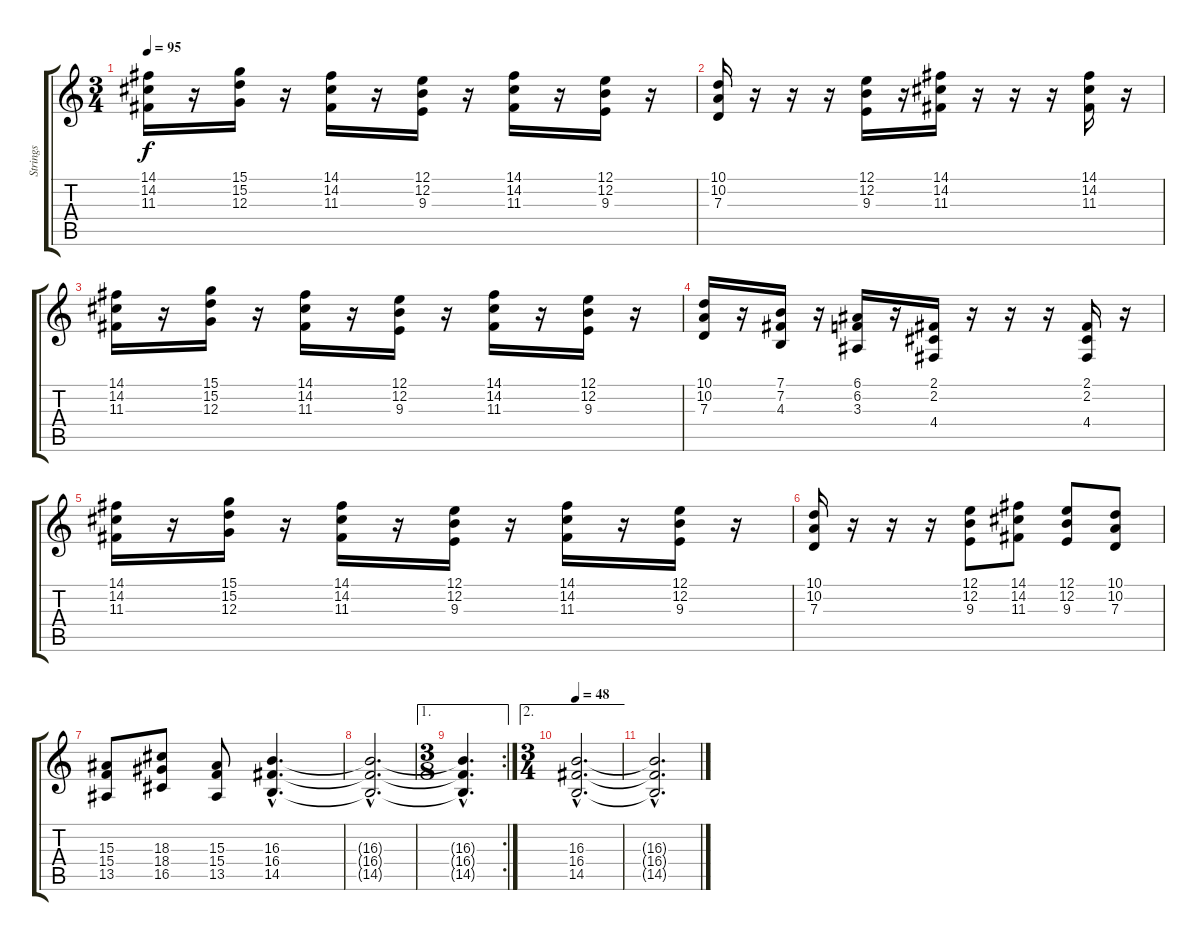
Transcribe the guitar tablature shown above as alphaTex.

\track ("Strings" "Strings") {instrument stringensemble1}
\staff {score tabs}
\tuning (E4 B3 G3 D3 A2 E2) {hide}
\ts (3 4)
\tempo 95
\clef g2
\ks c
(14.1 14.2 11.3).16{dy f} r.16 (15.1 15.2 12.3).16 r.16 (14.1 14.2 11.3).16 r.16 (12.1 12.2 9.3).16 r.16 (14.1 14.2 11.3).16 r.16 (12.1 12.2 9.3).16 r.16 |
(10.1 10.2 7.3).16 r.16 r.16 r.16 (12.1 12.2 9.3).16 r.16 (14.1 14.2 11.3).16 r.16 r.16 r.16 (14.1 14.2 11.3).16 r.16 |
(14.1 14.2 11.3).16 r.16 (15.1 15.2 12.3).16 r.16 (14.1 14.2 11.3).16 r.16 (12.1 12.2 9.3).16 r.16 (14.1 14.2 11.3).16 r.16 (12.1 12.2 9.3).16 r.16 |
(10.1 10.2 7.3).16 r.16 (7.1 7.2 4.3).16 r.16 (6.1 6.2 3.3).16 r.16 (2.1 2.2 4.4).16 r.16 r.16 r.16 (2.1 2.2 4.4).16 r.16 |
(14.1 14.2 11.3).16 r.16 (15.1 15.2 12.3).16 r.16 (14.1 14.2 11.3).16 r.16 (12.1 12.2 9.3).16 r.16 (14.1 14.2 11.3).16 r.16 (12.1 12.2 9.3).16 r.16 |
(10.1 10.2 7.3).16 r.16 r.16 r.16 (12.1 12.2 9.3).8 (14.1 14.2 11.3).8 (12.1 12.2 9.3).8 (10.1 10.2 7.3).8 |
(15.3 15.4 13.5).8 (18.3 18.4 16.5).8 (15.3 15.4 13.5).8 (16.3{hac} 16.4{hac} 14.5{hac}).4{d} |
(16.3{hac t} 16.4{hac t} 14.5{hac t}).2{d} |
\ae 1
\rc 2
\ts (3 8)
(16.3{hac t} 16.4{hac t} 14.5{hac t}).4{d} |
\ae 2
\ts (3 4)
\tempo 48
(16.3{hac} 16.4{hac} 14.5{hac}).2{d volume 0} |
(16.3{hac t} 16.4{hac t} 14.5{hac t}).2{d}
